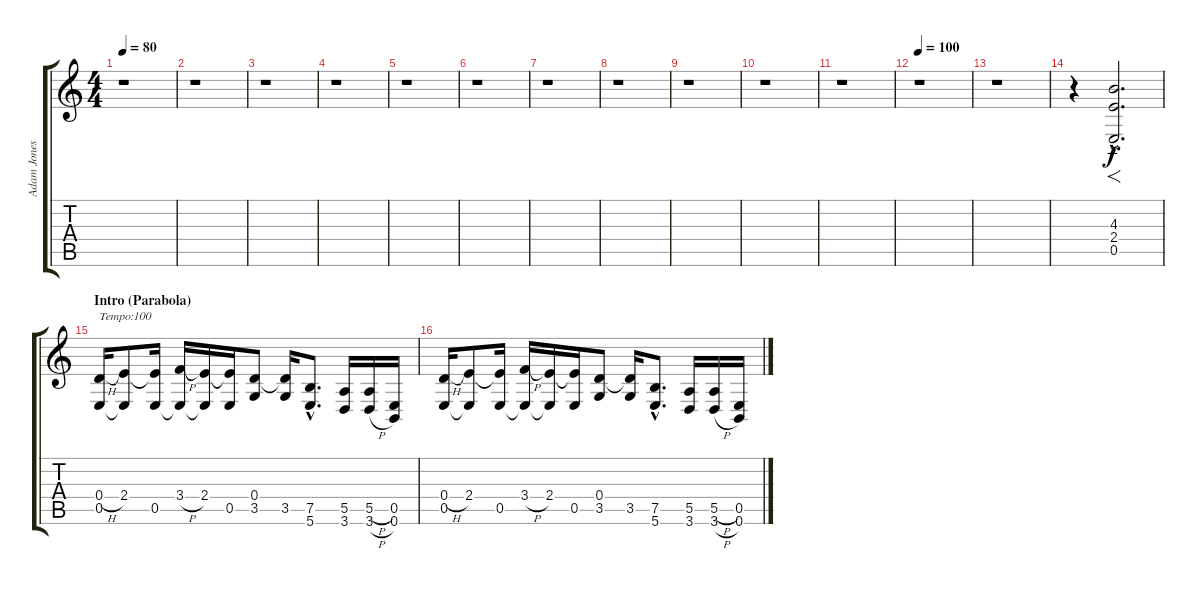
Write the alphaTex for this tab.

\track ("Adam Jones - Guitar" "Adam Jones") {instrument distortionguitar}
\staff {score tabs}
\tuning (E4 B3 G3 D3 E2 B1) {hide}
\ts (4 4)
\tempo 80
\clef g2
\ks c
r.1{dy f} |
r.1 |
r.1 |
r.1 |
r.1 |
r.1 |
r.1 |
r.1 |
r.1 |
r.1 |
r.1 |
\tempo 100
r.1 |
r.1 |
r.4 (4.3{hac} 2.4{hac} 0.5{hac}).2{f d} |
\section ("" "Intro (Parabola)")
(0.4{h} 0.5).16{txt "Tempo:100"} (2.4 0.5{t}).8 (2.4{t} 0.5).16 (3.4{h} 0.5{t}).16 (2.4 0.5{t}).16 (2.4{t} 0.5).16 (0.4 3.5).8 (0.4{t} 3.5).16 (7.5{hac} 5.6{hac}).8{d} (5.5 3.6).16 (5.5{h} 3.6{h}).16 (0.5 0.6).16 |
(0.4{h} 0.5).16 (2.4 0.5{t}).8 (2.4{t} 0.5).16 (3.4{h} 0.5{t}).16 (2.4 0.5{t}).16 (2.4{t} 0.5).16 (0.4 3.5).8 (0.4{t} 3.5).16 (7.5{hac} 5.6{hac}).8{d} (5.5 3.6).16 (5.5{h} 3.6{h}).16 (0.5 0.6).16
